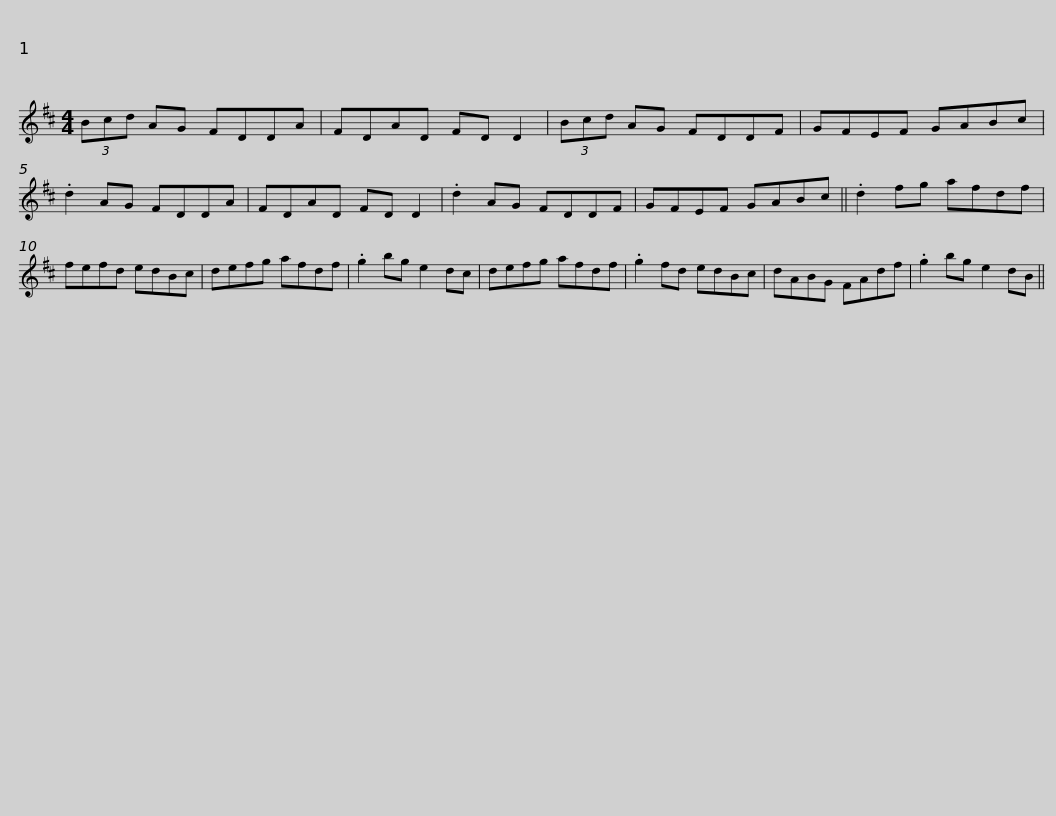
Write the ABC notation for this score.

X:1
L:1/8
M:4/4
I:linebreak $
K:D
V:1 treble
V:1
 (3Bcd AG FDDA | FDAD FD D2 | (3Bcd AG FDDF | GFEF GABc | .d2 AG FDDA |$ %5
 FDAD FD D2 | .d2 AG FDDF | GFEF GABc || .d2 fg afdf | fefd edBc | %10
 defg afdf |$ .g2 bg e2 dc | defg afdf | .g2 fd edBc | dABG FAdf | %15
 .g2 bg e2 dB || %16
